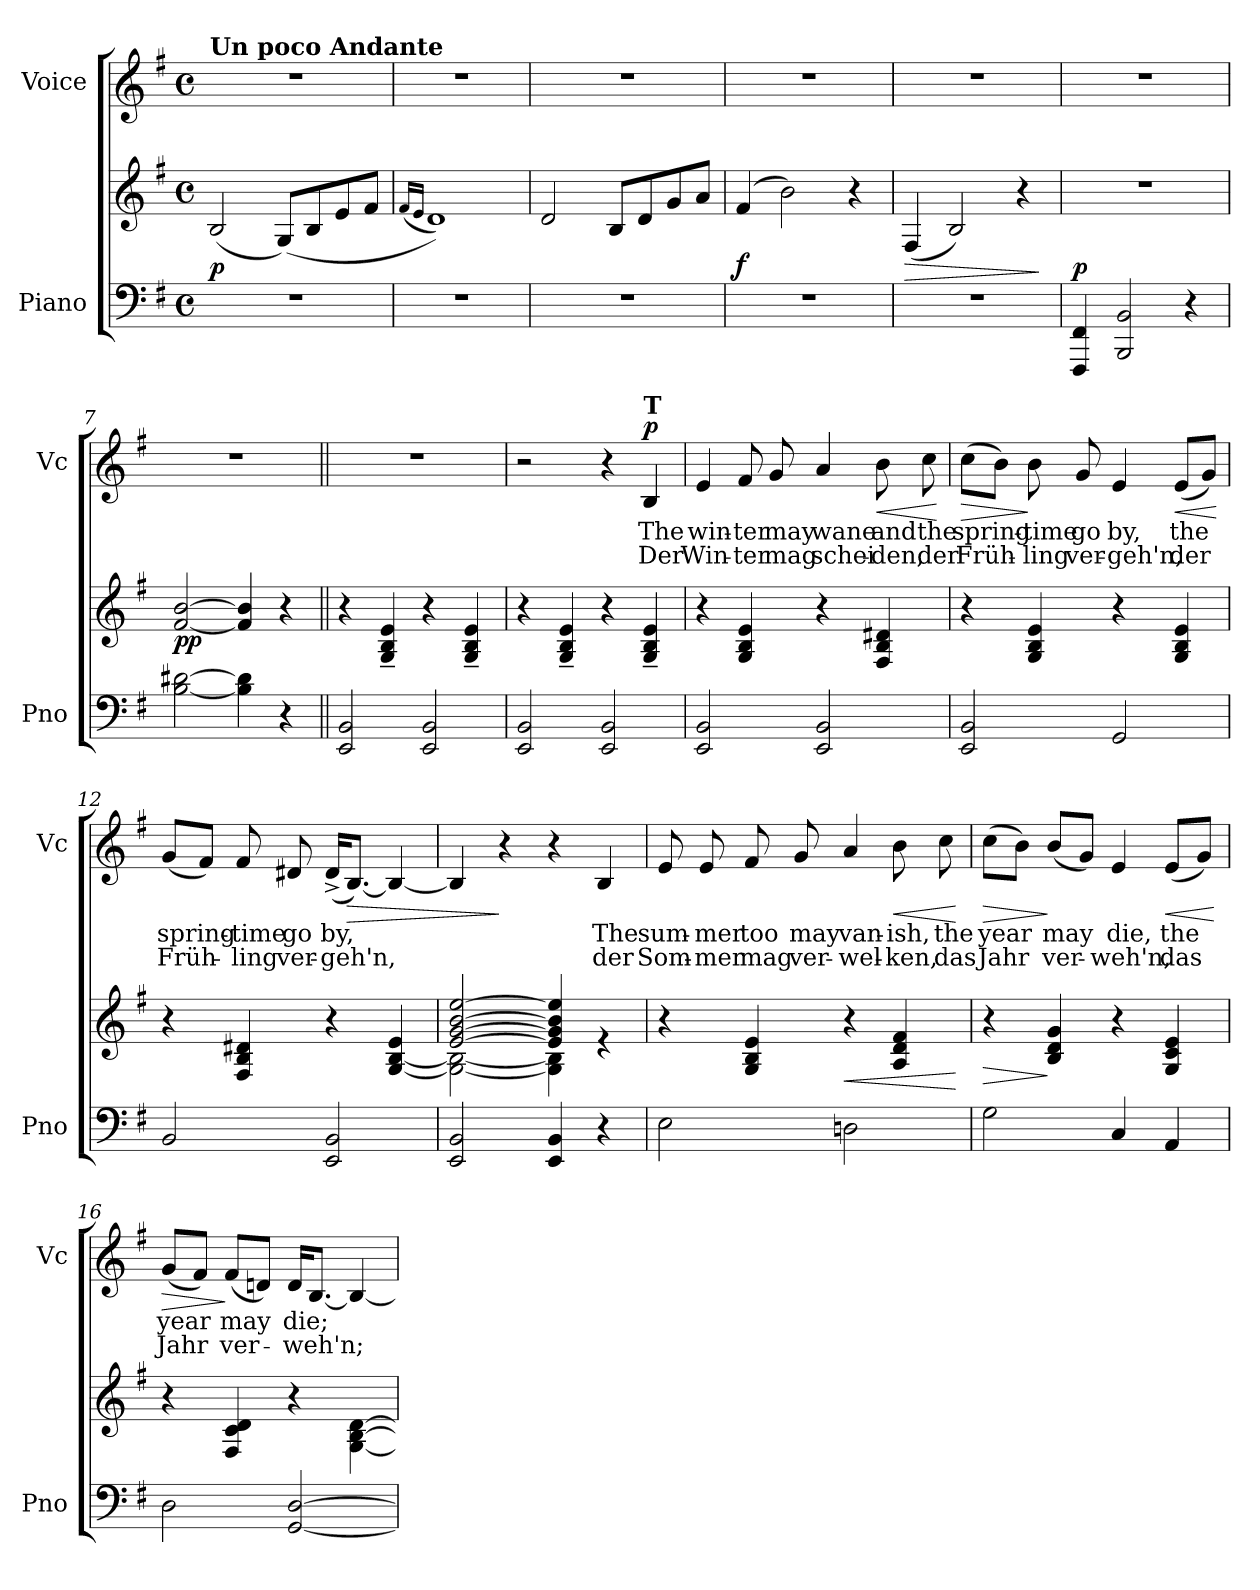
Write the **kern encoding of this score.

**kern	**kern	**dynam	**kern	**text	**text	**dynam
*part2	*part2	*part2	*part1	*part1	*part1	*part1
*staff3	*staff2	*staff2/3	*staff1	*staff1	*staff1	*staff1
*I"Piano	*	*	*I"Voice	*	*	*
*I'Pno	*	*	*I'Vc	*	*	*
*clefF4	*clefG2	*	*clefG2	*	*	*
*k[f#]	*k[f#]	*	*k[f#]	*	*	*
*M4/4	*M4/4	*	*M4/4	*	*	*
*met(c)	*met(c)	*	*met(c)	*	*	*
=1	=1	=1	=1	=1	=1	=1
!	!	!	!LO:TX:a:B:t=Un poco Andante	!	!	!
!	!	!LO:DY:a=2	!	!	!	!
1r	(2B/	p	1r	.	.	.
.	(8G/L)	.	.	.	.	.
.	8B/	.	.	.	.	.
.	8e/	.	.	.	.	.
.	8f#/J	.	.	.	.	.
=2	=2	=2	=2	=2	=2	=2
.	(16qf#/LL	.	.	.	.	.
.	16qe/JJ	.	.	.	.	.
1r	1d))	.	1r	.	.	.
=3	=3	=3	=3	=3	=3	=3
1r	2d/	.	1r	.	.	.
.	8B/L	.	.	.	.	.
.	8d/	.	.	.	.	.
.	8g/	.	.	.	.	.
.	8a/J	.	.	.	.	.
=4	=4	=4	=4	=4	=4	=4
!	!	!LO:DY:a=2	!	!	!	!
1r	(4f#/	f	1r	.	.	.
.	2b\)	.	.	.	.	.
.	4r	.	.	.	.	.
=5	=5	=5	=5	=5	=5	=5
!	!	!LO:HP:b	!	!	!	!
1r	(4F#/	>	1r	.	.	.
.	2B/)	.	.	.	.	.
.	4r	.	.	.	.	.
.	.	]	.	.	.	.
=6	=6	=6	=6	=6	=6	=6
!	!	!LO:DY:a=2	!	!	!	!
4FFF#/ 4FF#/	1r	p	1r	.	.	.
2BBB/ 2BB/	.	.	.	.	.	.
4r	.	.	.	.	.	.
=7	=7	=7	=7	=7	=7	=7
!	!	!LO:DY:b	!	!	!	!
[2B\ [2d#X\	[2f#/ [2b/	pp	1r	.	.	.
4B\] 4d#\]	4f#/] 4b/]	.	.	.	.	.
4r	4r	.	.	.	.	.
!!LO:LB:g=z
=8||	=8||	=8||	=8||	=8||	=8||	=8||
2EE/ 2BB/	4r	.	1r	.	.	.
.	4G/~ 4B/~ 4e/~	.	.	.	.	.
2EE/ 2BB/	4r	.	.	.	.	.
.	4G/~ 4B/~ 4e/~	.	.	.	.	.
=9	=9	=9	=9	=9	=9	=9
2EE/ 2BB/	4r	.	2r	.	.	.
.	4G/~ 4B/~ 4e/~	.	.	.	.	.
2EE/ 2BB/	4r	.	4r	.	.	.
!	!	!	!LO:TX:a:B:t=T	!	!	!
!	!	!	!	!LO:LY:b	!LO:LY:b	!LO:DY:a
.	4G/~ 4B/~ 4e/~	.	4B/	The	Der	p
=10	=10	=10	=10	=10	=10	=10
!	!	!	!	!LO:LY:b	!LO:LY:b	!
2EE/ 2BB/	4r	.	4e/	win-	Win-	.
!	!	!	!	!LO:LY:b	!LO:LY:b	!
.	4G/ 4B/ 4e/	.	8f#/	-ter	-ter	.
!	!	!	!	!LO:LY:b	!LO:LY:b	!
.	.	.	8g/	may	mag	.
!	!	!	!	!LO:LY:b	!LO:LY:b	!
2EE/ 2BB/	4r	.	4a/	wane	schei-	.
!	!	!	!	!LO:LY:b	!LO:LY:b	!LO:HP:b
.	4F#/ 4B/ 4d#X/	.	8b\	and	-den,	<
!	!	!	!	!LO:LY:b	!LO:LY:b	!
.	.	.	8cc\	the	der	.
.	.	.	.	.	.	[
=11	=11	=11	=11	=11	=11	=11
!	!	!	!	!LO:LY:b	!LO:LY:b	!LO:HP:b
2EE/ 2BB/	4r	.	(8cc\L	spring-	Früh-	>
.	.	.	8b\J)	.	.	.
!	!	!	!	!LO:LY:b	!LO:LY:b	!
.	4G/ 4B/ 4e/	.	8b\	-time	-ling	]
!	!	!	!	!LO:LY:b	!LO:LY:b	!
.	.	.	8g/	go	ver-	.
!	!	!	!	!LO:LY:b	!LO:LY:b	!
2GG/	4r	.	4e/	by,	-geh'n,	.
!	!	!	!	!LO:LY:b	!LO:LY:b	!LO:HP:b
.	4G/ 4B/ 4e/	.	(8e/L	the	der	<
.	.	.	8g/J)	.	.	.
.	.	.	.	.	.	[
!!LO:LB:g=z
=12	=12	=12	=12	=12	=12	=12
!	!	!	!	!LO:LY:b	!LO:LY:b	!
2BB/	4r	.	(8g/L	spring-	Früh-	.
.	.	.	8f#/J)	.	.	.
!	!	!	!	!LO:LY:b	!LO:LY:b	!
.	4F#/ 4B/ 4d#X/	.	8f#/	-time	-ling	.
!	!	!	!	!LO:LY:b	!LO:LY:b	!
.	.	.	8d#X/	go	ver-	.
!	!	!	!	!LO:LY:b	!LO:LY:b	!
2EE/ 2BB/	4r	.	(16d#^/KL	by,	-geh'n,	.
!	!	!	!	!	!	!LO:HP:b
.	.	.	[8.B/J)	.	.	>
.	[4G/ [4B/ 4e/	.	4B/_	.	.	.
=13	=13	=13	=13	=13	=13	=13
*	*^	*	*	*	*	*
2EE/ 2BB/	[2e/ [2g/ [2b/ [2ee/	2G\_ 2B\_	.	4B/]	.	.	.
.	.	.	.	4r	.	.	]
4EE/ 4BB/	4e/] 4g/] 4b/] 4ee/]	4G\] 4B\]	.	4r	.	.	.
!	!	!	!	!	!LO:LY:b	!LO:LY:b	!
4r	4re	4ryy	.	4B/	The	der	.
=14	=14	=14	=14	=14	=14	=14	=14
!	!	!	!	!	!LO:LY:b	!LO:LY:b	!
*	*v	*v	*	*	*	*	*
2E\	4r	.	8e/	sum-	Som-	.
!	!	!	!	!LO:LY:b	!LO:LY:b	!
.	.	.	8e/	-mer	-mer	.
!	!	!	!	!LO:LY:b	!LO:LY:b	!
.	4G/ 4B/ 4e/	.	8f#/	too	mag	.
!	!	!	!	!LO:LY:b	!LO:LY:b	!
.	.	.	8g/	may	ver-	.
!	!	!LO:HP:b	!	!LO:LY:b	!LO:LY:b	!
2Dn\	4r	<	4a/	van-	-wel-	.
!	!	!	!	!LO:LY:b	!LO:LY:b	!LO:HP:b
.	4A/ 4d/ 4f#/	.	8b\	-ish,	-ken,	<
!	!	!	!	!LO:LY:b	!LO:LY:b	!
.	.	.	8cc\	the	das	.
.	.	[	.	.	.	[
!!LO:LB:g=z
=15	=15	=15	=15	=15	=15	=15
!	!	!LO:HP:b	!	!LO:LY:b	!LO:LY:b	!LO:HP:b
2G\	4r	>	(8cc\L	year	Jahr	>
.	.	.	8b\J)	.	.	.
!	!	!	!	!LO:LY:b	!LO:LY:b	!
.	4B/ 4d/ 4g/	]	(8b/L	may	ver-	]
.	.	.	8g/J)	.	.	.
!	!	!	!	!LO:LY:b	!LO:LY:b	!
4C/	4r	.	4e/	die,	-weh'n,	.
!	!	!	!	!LO:LY:b	!LO:LY:b	!LO:HP:b
4AA/	4G/ 4c/ 4e/	.	(8e/L	the	das	<
.	.	.	8g/J)	.	.	.
.	.	.	.	.	.	[
=16	=16	=16	=16	=16	=16	=16
!	!	!	!	!LO:LY:b	!LO:LY:b	!LO:HP:b
2D\	4r	.	(8g/L	year	Jahr	>
.	.	.	8f#/J)	.	.	.
!	!	!	!	!LO:LY:b	!LO:LY:b	!
.	4F#/ 4c/ 4d/	.	(8f#/L	may	ver-	]
.	.	.	8dn/J)	.	.	.
!	!	!	!	!LO:LY:b	!LO:LY:b	!
[2GG/ [2D/	4r	.	16d/KL	die;	-weh'n;	.
.	.	.	[8.B/J	.	.	.
.	[4G\ [4B\ [4d\	.	4B/_	.	.	.
=	=	=	=	=	=	=
*-	*-	*-	*-	*-	*-	*-
